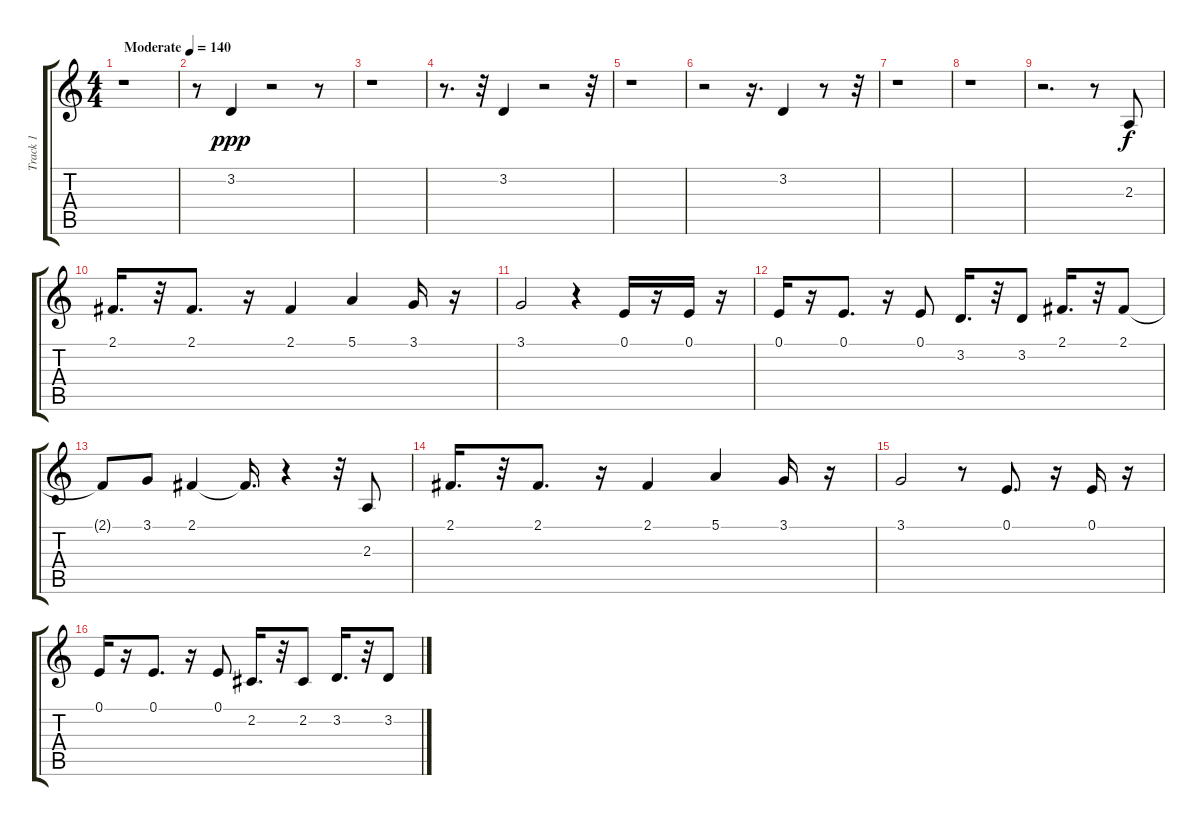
\track ("Track 1" "Track 1") {instrument pad4choir}
\staff {score tabs}
\tuning (E4 B3 G3 D3 A2 E2) {hide}
\ts (4 4)
\tempo (140 "Moderate")
\clef g2
\ks c
r.1{dy ppp instrument pad4choir} |
r.8 3.2.4 r.2 r.8 |
r.1 |
r.8{d} r.32 3.2.4 r.2 r.32 |
r.1 |
r.2 r.16{d} 3.2.4 r.8 r.32 |
r.1 |
r.1 |
r.2{d} r.8 2.3.8{dy f} |
2.1.16{d} r.32 2.1.8{d} r.16 2.1.4 5.1.4 3.1.16 r.16 |
3.1.2 r.4 0.1.16 r.16 0.1.16 r.16 |
0.1.16 r.16 0.1.8{d} r.16 0.1.8 3.2.16{d} r.32 3.2.8 2.1.16{d} r.32 2.1.8 |
2.1{t}.8 3.1.8 2.1.4 2.1{t}.16{d} r.4 r.32 2.3.8 |
2.1.16{d} r.32 2.1.8{d} r.16 2.1.4 5.1.4 3.1.16 r.16 |
3.1.2 r.8 0.1.8{d} r.16 0.1.16 r.16 |
0.1.16 r.16 0.1.8{d} r.16 0.1.8 2.2.16{d} r.32 2.2.8 3.2.16{d} r.32 3.2.8
